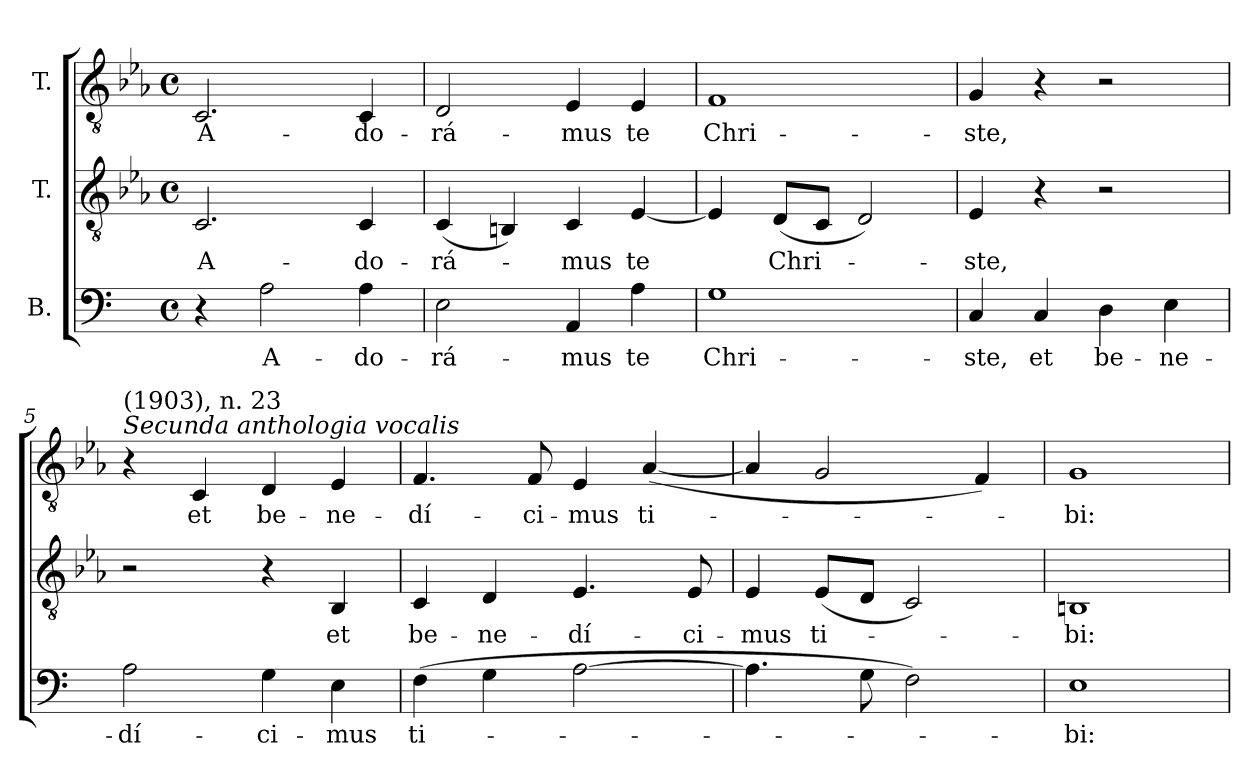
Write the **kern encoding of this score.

**kern	**text	**kern	**text	**kern	**text
*part3	*part3	*part2	*part2	*part1	*part1
*staff3	*staff3	*staff2	*staff2	*staff1	*staff1
*I"B.	*	*I"T.	*	*I"T.	*
!!LO:PB:g=z
*clefF4	*	*clefGv2	*	*clefGv2	*
*	*	*ITrd2c3	*	*ITrd2c3	*
*k[]	*	*k[]	*	*k[]	*
*a:	*	*a:	*	*a:	*
*M4/4	*	*M4/4	*	*M4/4	*
*met(c)	*	*met(c)	*	*met(c)	*
*MM69	*	*MM69	*	*MM69	*
=1	=1	=1	=1	=1	=1
!	!	!	!LO:LY:b:color=#000000	!	!
!	!	!	!	!	!LO:LY:b:color=#000000
4r	.	2.AAi/	A-	2.AAi/	A-
!	!LO:LY:b:color=#000000	!	!	!	!
2Ai\	A-	.	.	.	.
!	!LO:LY:b:color=#000000	!	!	!	!
!	!	!	!LO:LY:b:color=#000000	!	!
!	!	!	!	!	!LO:LY:b:color=#000000
4Ai\	-do-	4AAi/	-do-	4AAi/	-do-
=2	=2	=2	=2	=2	=2
!	!LO:LY:b:color=#000000	!	!	!	!
!	!	!	!LO:LY:b:color=#000000	!	!
!	!	!	!	!	!LO:LY:b:color=#000000
2Ei\	-rá-	(4AAi/	-rá-	2BBi/	-rá-
.	.	4GG#Xi/)	.	.	.
!	!LO:LY:b:color=#000000	!	!	!	!
!	!	!	!LO:LY:b:color=#000000	!	!
!	!	!	!	!	!LO:LY:b:color=#000000
4AAi/	-mus	4AAi/	mus	4Ci/	-mus
!	!LO:LY:b:color=#000000	!	!	!	!
!	!	!	!LO:LY:b:color=#000000	!	!
!	!	!	!	!	!LO:LY:b:color=#000000
4Ai\	te	[<4Ci/	te	4Ci/	te
=3	=3	=3	=3	=3	=3
!	!LO:LY:b:color=#000000	!	!	!	!
!	!	!	!	!	!LO:LY:b:color=#000000
1Gi	Chri-	4Ci/]	.	1Di	Chri-
!	!	!	!LO:LY:b:color=#000000	!	!
.	.	(8BBi/L	Chri-	.	.
.	.	8AAi/J	.	.	.
.	.	2BBi/)	.	.	.
=4	=4	=4	=4	=4	=4
!	!LO:LY:b:color=#000000	!	!	!	!
!	!	!	!LO:LY:b:color=#000000	!	!
!	!	!	!	!	!LO:LY:b:color=#000000
4Ci/	-ste,	4Ci/	ste,	4Ei/	-ste,
!	!LO:LY:b:color=#000000	!	!	!	!
4Ci/	et	4r	.	4r	.
!	!LO:LY:b:color=#000000	!	!	!	!
4Di\	be-	2r	.	2r	.
!	!LO:LY:b:color=#000000	!	!	!	!
4Ei\	-ne-	.	.	.	.
=5	=5	=5	=5	=5	=5
!	!	!	!	!LO:TX:a:i:t=Secunda anthologia vocalis	!
!	!	!	!	!LO:TX:t=(1903), n. 23	!
!	!LO:LY:b:color=#000000	!	!	!	!
2Ai\	-dí-	2r	.	4r	.
!	!	!	!	!	!LO:LY:b:color=#000000
.	.	.	.	4AAi/	et
!	!LO:LY:b:color=#000000	!	!	!	!
!	!	!	!	!	!LO:LY:b:color=#000000
4Gi\	-ci-	4r	.	4BBi/	be-
!	!LO:LY:b:color=#000000	!	!	!	!
!	!	!	!LO:LY:b:color=#000000	!	!
!	!	!	!	!	!LO:LY:b:color=#000000
4Ei\	-mus	4GGi/	et	4Ci/	-ne-
=6	=6	=6	=6	=6	=6
!	!LO:LY:b:color=#000000	!	!	!	!
!	!	!	!LO:LY:b:color=#000000	!	!
!	!	!	!	!	!LO:LY:b:color=#000000
(4Fi\	ti-	4AAi/	be-	4.Di/	-dí-
!	!	!	!LO:LY:b:color=#000000	!	!
4Gi\	.	4BBi/	-ne-	.	.
!	!	!	!	!	!LO:LY:b:color=#000000
.	.	.	.	8Di/	-ci-
!	!	!	!LO:LY:b:color=#000000	!	!
!	!	!	!	!	!LO:LY:b:color=#000000
[>2Ai\	.	4.Ci/	-dí-	4Ci/	-mus
!	!	!	!	!	!LO:LY:b:color=#000000
.	.	.	.	([<4Fi/	ti-
!	!	!	!LO:LY:b:color=#000000	!	!
.	.	8Ci/	-ci-	.	.
!!LO:LB:g=z
=7	=7	=7	=7	=7	=7
!	!	!	!LO:LY:b:color=#000000	!	!
4.Ai\]	.	4Ci/	-mus	4Fi/]	.
!	!	!	!LO:LY:b:color=#000000	!	!
.	.	(8Ci/L	ti-	2Ei/	.
8Gi\	.	8BBi/J	.	.	.
2Fi\)	.	2AAi/)	.	.	.
.	.	.	.	4Di/)	.
=8	=8	=8	=8	=8	=8
!	!LO:LY:b:color=#000000	!	!	!	!
!	!	!	!LO:LY:b:color=#000000	!	!
!	!	!	!	!	!LO:LY:b:color=#000000
1Ei	bi:	1GG#Xi	-bi:	1Ei	-bi:
=	=	=	=	=	=
*-	*-	*-	*-	*-	*-
